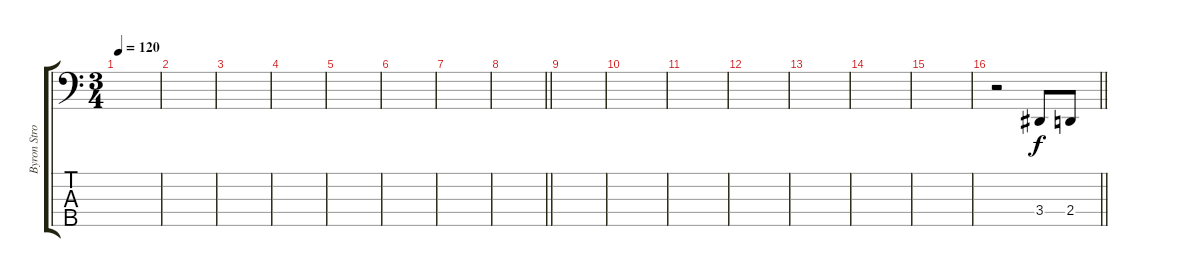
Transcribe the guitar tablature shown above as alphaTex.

\track ("Byron Stroud" "Byron Stro") {instrument electricbasspick}
\staff {score tabs}
\tuning (Eb2 Bb1 F1 C1 G0) {hide}
\ts (3 4)
\section ("" "")
\tempo 120
\clef f4
\ks c
|
|
|
|
|
|
|
\barLineRight lightlight
|
\section ("" "")
|
|
|
|
|
|
|
\barLineRight lightlight
r.2 3.4.8 2.4.8
